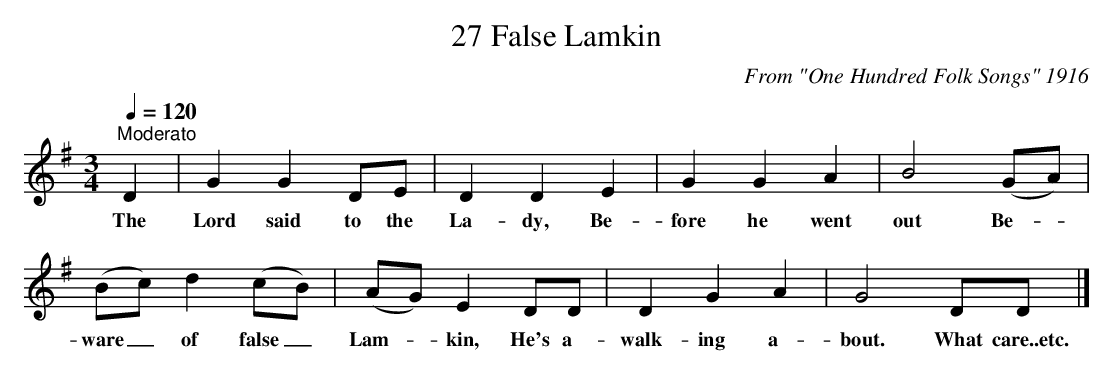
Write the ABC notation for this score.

X:1
T:27 False Lamkin
C:From "One Hundred Folk Songs" 1916
Q:1/4=120
L:1/4
M:3/4
K:G
"^Moderato" D | G G D/E/ | D D E | G G A | B2 (G/A/) |$ (B/c/) d (c/B/) | (A/G/) E D/D/ | D G A |
w: The|Lord said to the|La- dy, Be-|fore he went|out Be- *|ware _ of false _|Lam- * kin, He's a-|walk- ing a-|
G2 D/D/ |]
w: bout. What care..etc.|
